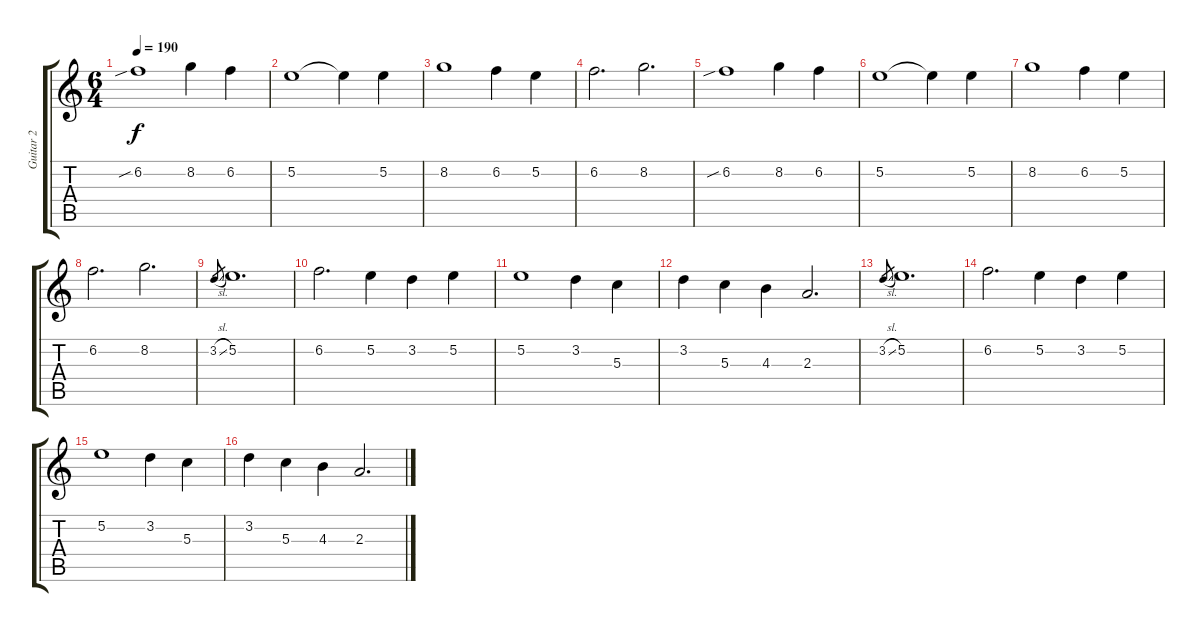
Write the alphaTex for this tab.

\track ("Guitar 2" "Guitar 2") {instrument electricguitarjazz}
\staff {score tabs}
\tuning (E4 B3 G3 D3 A2 E2) {hide}
\ts (6 4)
\tempo 190
\clef g2
\ks c
6.2{sib}.1{dy f} 8.2.4 6.2.4 |
5.2.1 5.2{t}.4 5.2.4 |
8.2.1 6.2.4 5.2.4 |
6.2.2{d} 8.2.2{d} |
6.2{sib}.1 8.2.4 6.2.4 |
5.2.1 5.2{t}.4 5.2.4 |
8.2.1 6.2.4 5.2.4 |
6.2.2{d} 8.2.2{d} |
3.2{sl}.8{gr} 5.2.1{d} |
6.2.2{d} 5.2.4 3.2.4 5.2.4 |
5.2.1 3.2.4 5.3.4 |
3.2.4 5.3.4 4.3.4 2.3.2{d} |
3.2{sl}.8{gr} 5.2.1{d} |
6.2.2{d} 5.2.4 3.2.4 5.2.4 |
5.2.1 3.2.4 5.3.4 |
3.2.4 5.3.4 4.3.4 2.3.2{d}
